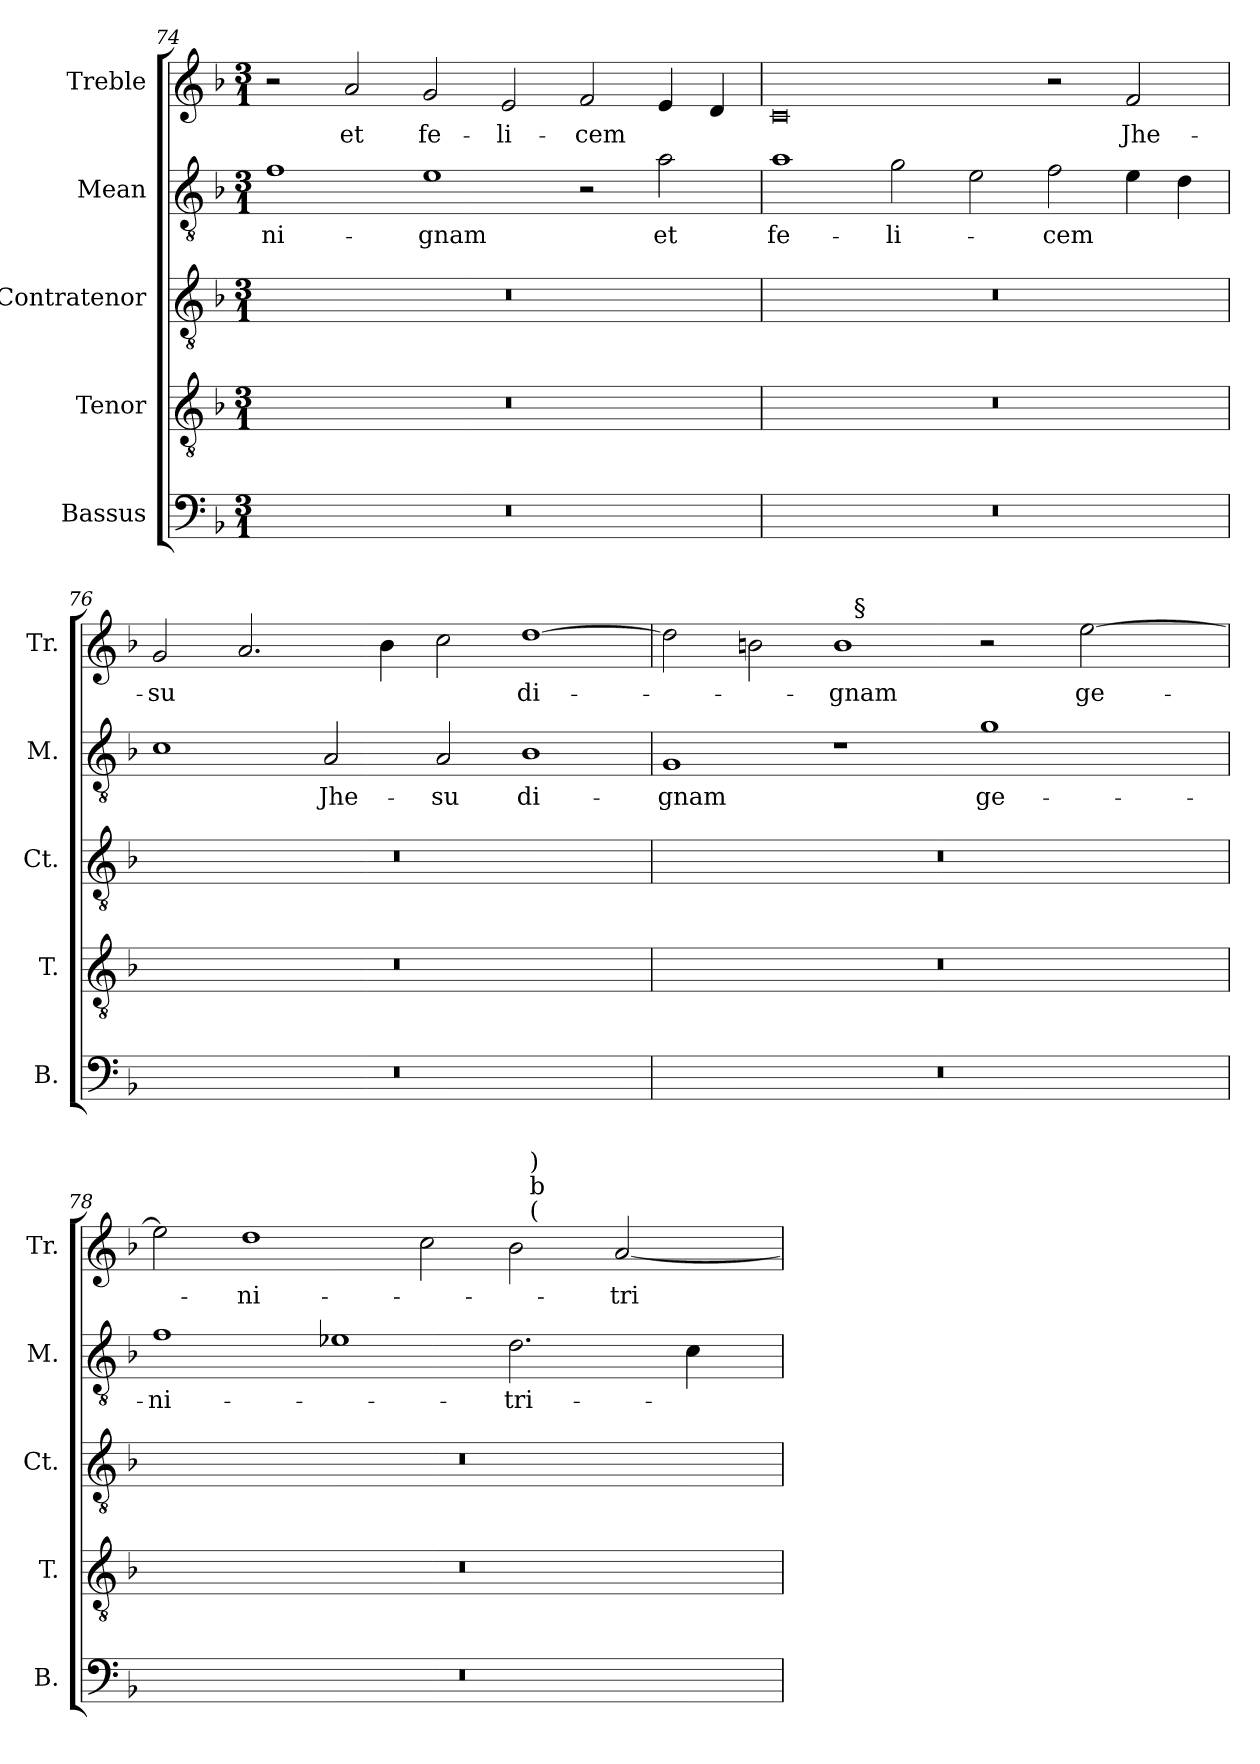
**kern	**kern	**kern	**kern	**text	**kern	**text
*part5	*part4	*part3	*part2	*part2	*part1	*part1
*staff5	*staff4	*staff3	*staff2	*staff2	*staff1	*staff1
*I"Bassus	*I"Tenor	*I"Contratenor	*I"Mean	*	*I"Treble	*
*I'B.	*I'T.	*I'Ct.	*I'M.	*	*I'Tr.	*
*clefF4	*clefGv2	*clefGv2	*clefGv2	*	*clefG2	*
*	*ITrd7c12	*ITrd7c12	*ITrd7c12	*	*	*
*k[b-]	*k[b-]	*k[b-]	*k[b-]	*	*k[b-]	*
*F:	*F:	*F:	*F:	*	*F:	*
*M3/1	*M3/1	*M3/1	*M3/1	*	*M3/1	*
=74	=74	=74	=74	=74	=74	=74
!LO:N:vis=1	!LO:N:vis=1	!LO:N:vis=1	!	!	!	!
!	!	!	!	!LO:LY:b:color=#000000	!	!
0.r	0.r	0.r	1Fi	-ni-	2r	.
!	!	!	!	!	!	!LO:LY:b:color=#000000
.	.	.	.	.	2ai/	et
!	!	!	!	!LO:LY:b:color=#000000	!	!
!	!	!	!	!	!	!LO:LY:b:color=#000000
.	.	.	1Ei	-gnam	2gi/	fe-
!	!	!	!	!	!	!LO:LY:b:color=#000000
.	.	.	.	.	2ei/	-li-
!	!	!	!	!	!	!LO:LY:b:color=#000000
.	.	.	2r	.	2fi/	-cem
!	!	!	!	!LO:LY:b:color=#000000	!	!
.	.	.	2Ai\	et	4ei/	.
.	.	.	.	.	4di/	.
=75`	=75`	=75`	=75`	=75`	=75`	=75`
!LO:N:vis=1	!LO:N:vis=1	!LO:N:vis=1	!	!	!	!
!	!	!	!	!LO:LY:b:color=#000000	!	!
0.r	0.r	0.r	1Ai	fe-	0ci	.
!	!	!	!	!LO:LY:b:color=#000000	!	!
.	.	.	2Gi\	-li-	.	.
.	.	.	2Ei\	.	.	.
!	!	!	!	!LO:LY:b:color=#000000	!	!
.	.	.	2Fi\	-cem	2r	.
!	!	!	!	!	!	!LO:LY:b:color=#000000
.	.	.	4Ei\	.	2fi/	Jhe-
.	.	.	4Di\	.	.	.
!!LO:LB:g=z
=76`	=76`	=76`	=76`	=76`	=76`	=76`
!LO:N:vis=1	!LO:N:vis=1	!LO:N:vis=1	!	!	!	!
!	!	!	!	!	!	!LO:LY:b:color=#000000
0.r	0.r	0.r	1Ci	.	2gi/	-su
.	.	.	.	.	2.ai/	.
!	!	!	!	!LO:LY:b:color=#000000	!	!
.	.	.	2AAi/	Jhe-	.	.
.	.	.	.	.	4b-i\	.
!	!	!	!	!LO:LY:b:color=#000000	!	!
.	.	.	2AAi/	-su	2cci\	.
!	!	!	!	!LO:LY:b:color=#000000	!	!
!	!	!	!	!	!	!LO:LY:b:color=#000000
.	.	.	1BB-i	di-	[>1ddi	di-
=77`	=77`	=77`	=77`	=77`	=77`	=77`
!LO:N:vis=1	!LO:N:vis=1	!LO:N:vis=1	!	!	!	!
!	!	!	!	!LO:LY:b:color=#000000	!	!
*	*	*	*	*	*^	*
0.r	0.r	0.r	1GGi	-gnam	2ddi\]	1ryy	.
.	.	.	.	.	2bni\	.	.
!	!	!	!	!	!	!	!LO:LY:b:color=#000000
.	.	.	1r	.	1bi	32ryy	-gnam
.	.	.	.	.	.	256ryy	.
!	!	!	!	!	!	!LO:TX:a:t=§	!
.	.	.	.	.	.	1ryy	.
!	!	!	!	!LO:LY:b:color=#000000	!	!	!
.	.	.	1Gi	ge-	2r	.	.
.	.	.	.	.	.	2ryy	.
!	!	!	!	!	!	!	!LO:LY:b:color=#000000
.	.	.	.	.	[>2eei\	.	ge-
.	.	.	.	.	.	4ryy	.
.	.	.	.	.	.	8ryy	.
.	.	.	.	.	.	16ryy	.
.	.	.	.	.	.	64..ryy	.
=78`	=78`	=78`	=78`	=78`	=78`	=78`	=78`
!LO:N:vis=1	!LO:N:vis=1	!LO:N:vis=1	!	!	!	!	!
!	!	!	!	!LO:LY:b:color=#000000	!	!	!
0.r	0.r	0.r	1Fi	-ni-	2eei\]	1ryy	.
!	!	!	!	!	!	!	!LO:LY:b:color=#000000
.	.	.	.	.	1ddi	.	-ni-
.	.	.	1E-Xi	.	.	1ryy	.
.	.	.	.	.	2cci\	.	.
!	!	!	!	!LO:LY:b:color=#000000	!	!	!
.	.	.	2.Di\	-tri-	2b-i\	32ryy	.
.	.	.	.	.	.	256ryy	.
!	!	!	!	!	!	!LO:TX:a:t=(	!
!	!	!	!	!	!	!LO:TX:t=b	!
!	!	!	!	!	!	!LO:TX:t=)	!
.	.	.	.	.	.	2ryy	.
!	!	!	!	!	!	!	!LO:LY:b:color=#000000
.	.	.	.	.	[<2ai/	.	-tri-
.	.	.	.	.	.	4ryy	.
.	.	.	4Ci\	.	.	.	.
.	.	.	.	.	.	8ryy	.
.	.	.	.	.	.	16ryy	.
.	.	.	.	.	.	64..ryy	.
*	*	*	*	*	*v	*v	*
=`	=`	=`	=`	=`	=`	=`
*-	*-	*-	*-	*-	*-	*-
